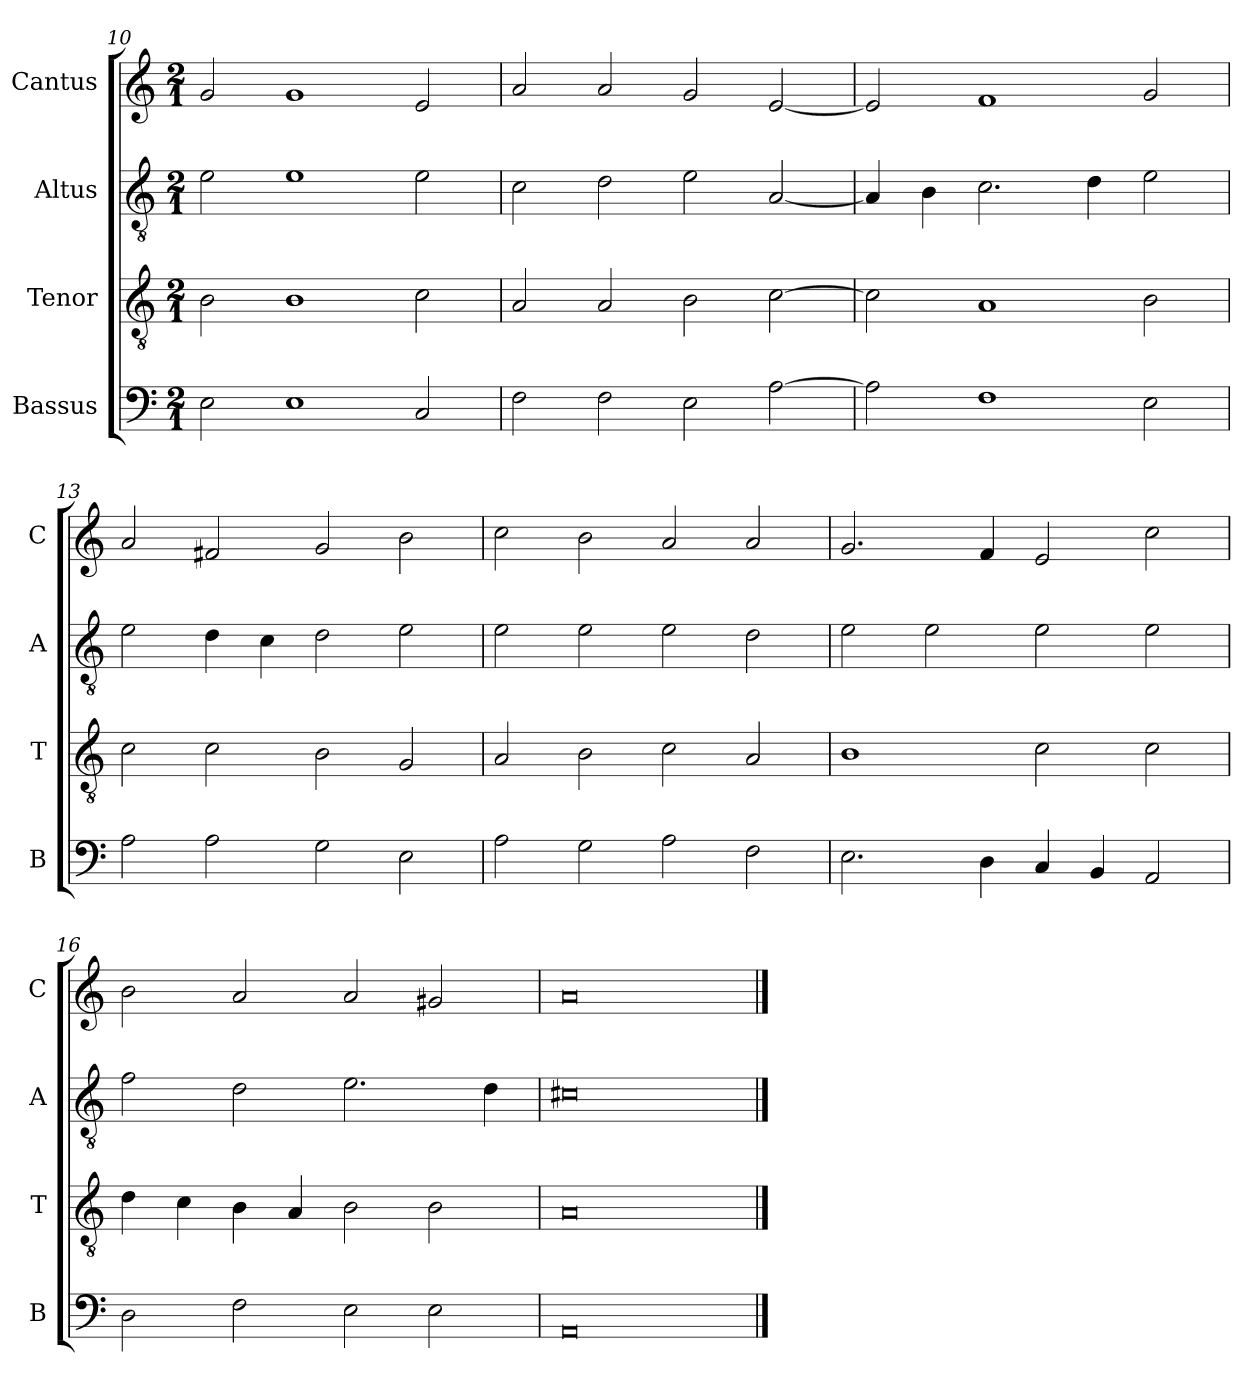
**kern	**kern	**kern	**kern
*part4	*part3	*part2	*part1
*staff4	*staff3	*staff2	*staff1
*I"Bassus	*I"Tenor	*I"Altus	*I"Cantus
*I'B	*I'T	*I'A	*I'C
*clefF4	*clefGv2	*clefGv2	*clefG2
*k[]	*k[]	*k[]	*k[]
*M2/1	*M2/1	*M2/1	*M2/1
=10	=10	=10	=10
2E	2B	2e	2g
1E	1B	1e	1g
2C	2c	2e	2e
=11	=11	=11	=11
2F	2A	2c	2a
2F	2A	2d	2a
2E	2B	2e	2g
[2A	[2c	[2A	[2e
=12	=12	=12	=12
2A]	2c]	4A]	2e]
.	.	4B	.
1F	1A	2.c	1f
.	.	4d	.
2E	2B	2e	2g
=13	=13	=13	=13
2A	2c	2e	2a
2A	2c	4d	2f#X
.	.	4c	.
2G	2B	2d	2g
2E	2G	2e	2b
=14	=14	=14	=14
2A	2A	2e	2cc
2G	2B	2e	2b
2A	2c	2e	2a
2F	2A	2d	2a
=15	=15	=15	=15
2.E	1B	2e	2.g
.	.	2e	.
4D	.	.	4f
4C	2c	2e	2e
4BB	.	.	.
2AA	2c	2e	2cc
=16	=16	=16	=16
2D	4d	2f	2b
.	4c	.	.
2F	4B	2d	2a
.	4A	.	.
2E	2B	2.e	2a
2E	2B	.	2g#X
.	.	4d	.
=17	=17	=17	=17
0AA	0A	0c#X	0a
==	==	==	==
*-	*-	*-	*-
